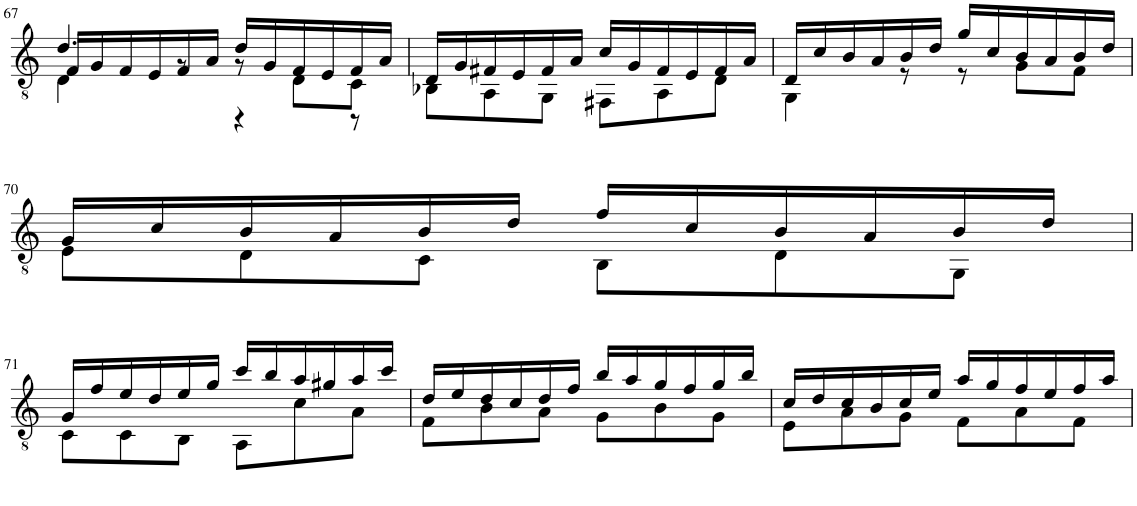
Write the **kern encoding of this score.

**kern
*part1
*staff1
*I"Chitarra
!!LO:PB:g=z
*clefGv2
*k[]
*M6/8
=67
*^
*	*^
4.d/	4D\	16F/LL
.	.	16G/
.	.	16F/
.	.	16E/
.	8r	16F/
.	.	16A/JJ
16d/LL	8r	4r
16G/	.	.
16F/	8D\L	.
16E/	.	.
16F/	8C\J	8r
16A/JJ	.	.
*	*v	*v
=68	=68
16D/LL	8BB-X\L
16G/	.
16F#X/	8AA\
16E/	.
16F#/	8GG\J
16A/JJ	.
16c/LL	8FF#X\L
16G/	.
16F#/	8AA\
16E/	.
16F#/	8D\J
16A/JJ	.
=69	=69
16D/LL	4GG\
16c/	.
16B/	.
16A/	.
16B/	8r
16d/JJ	.
16g/LL	8r
16c/	.
16B/	8G\L
16A/	.
16B/	8F\J
16d/JJ	.
!!LO:LB:g=z	!!
=70	=70
16G/LL	8E\L
16c/	.
16B/	8D\
16A/	.
16B/	8C\J
16d/JJ	.
16f/LL	8BB\L
16c/	.
16B/	8D\
16A/	.
16B/	8GG\J
16d/JJ	.
!!LO:LB:g=z	!!
=71	=71
16G/LL	8C\L
16f/	.
16e/	8C\
16d/	.
16e/	8BB\J
16g/JJ	.
16cc/LL	8AA\L
16b/	.
16a/	8c\
16g#X/	.
16a/	8A\J
16cc/JJ	.
=72	=72
16d/LL	8F\L
16e/	.
16d/	8B\
16c/	.
16d/	8A\J
16f/JJ	.
16b/LL	8G\L
16a/	.
16g/	8B\
16f/	.
16g/	8G\J
16b/JJ	.
=73	=73
16c/LL	8E\L
16d/	.
16c/	8A\
16B/	.
16c/	8G\J
16e/JJ	.
16a/LL	8F\L
16g/	.
16f/	8A\
16e/	.
16f/	8F\J
16a/JJ	.
*v	*v
=
*-
